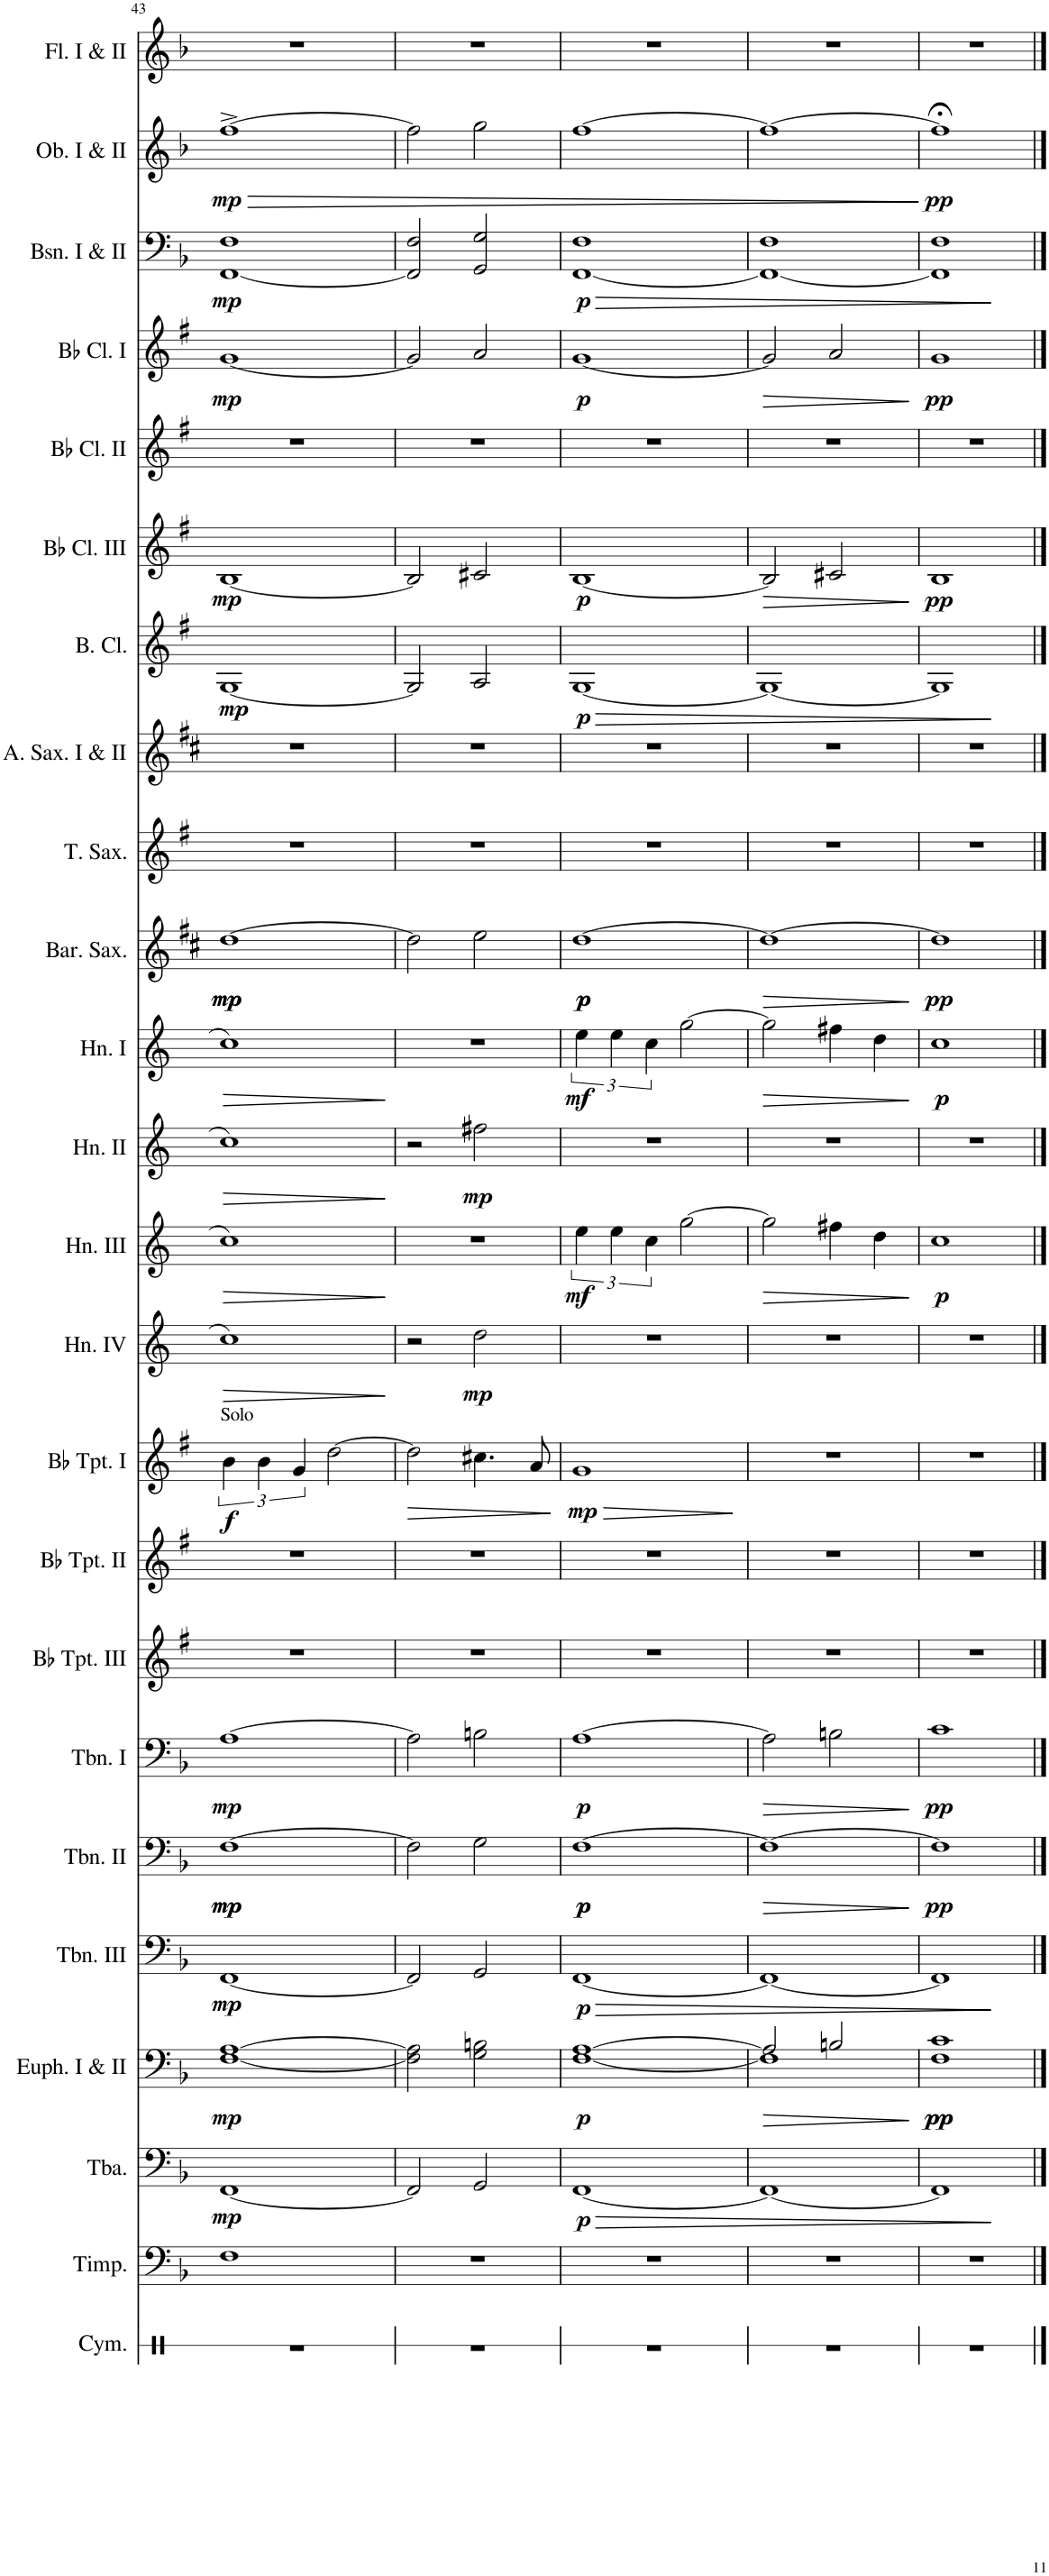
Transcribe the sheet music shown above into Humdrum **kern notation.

**kern	**kern	**kern	**dynam	**kern	**dynam	**kern	**dynam	**kern	**dynam	**kern	**dynam	**kern	**kern	**kern	**dynam	**kern	**dynam	**kern	**dynam	**kern	**dynam	**kern	**dynam	**kern	**dynam	**kern	**kern	**kern	**dynam	**kern	**dynam	**kern	**kern	**dynam	**kern	**dynam	**kern	**dynam	**kern
*part24	*part23	*part22	*part22	*part21	*part21	*part20	*part20	*part19	*part19	*part18	*part18	*part17	*part16	*part15	*part15	*part14	*part14	*part13	*part13	*part12	*part12	*part11	*part11	*part10	*part10	*part9	*part8	*part7	*part7	*part6	*part6	*part5	*part4	*part4	*part3	*part3	*part2	*part2	*part1
*staff24	*staff23	*staff22	*staff22	*staff21	*staff21	*staff20	*staff20	*staff19	*staff19	*staff18	*staff18	*staff17	*staff16	*staff15	*staff15	*staff14	*staff14	*staff13	*staff13	*staff12	*staff12	*staff11	*staff11	*staff10	*staff10	*staff9	*staff8	*staff7	*staff7	*staff6	*staff6	*staff5	*staff4	*staff4	*staff3	*staff3	*staff2	*staff2	*staff1
*I"Cymbal	*I"Timpani	*I"Tuba	*	*I"Euphonium I &amp; II	*	*I"Trombone III	*	*I"Trombone II	*	*I"Trombone I	*	*I"Bb Trumpet III	*I"Bb Trumpet II	*I"Bb Trumpet I	*	*I"Horn IV	*	*I"Horn III	*	*I"Horn II	*	*I"Horn I	*	*I"Baritone Saxophone	*	*I"Tenor Saxophone	*I"Alto Saxophone I &amp; II	*I"Bass Clarinet	*	*I"Bb Clarinet III	*	*I"Bb Clarinet II	*I"Bb Clarinet I	*	*I"Bassoon I &amp; II	*	*I"Oboe I &amp; II	*	*I"Flute I &amp; II
*I'Cym.	*I'Timp.	*I'Tba.	*	*I'Euph. I &amp; II	*	*I'Tbn. III	*	*I'Tbn. II	*	*I'Tbn. I	*	*I'Bb Tpt. III	*I'Bb Tpt. II	*I'Bb Tpt. I	*	*I'Hn. IV	*	*I'Hn. III	*	*I'Hn. II	*	*I'Hn. I	*	*I'Bar. Sax.	*	*I'T. Sax.	*I'A. Sax. I &amp; II	*I'B. Cl.	*	*I'Bb Cl. III	*	*I'Bb Cl. II	*I'Bb Cl. I	*	*I'Bsn. I &amp; II	*	*I'Ob. I &amp; II	*	*I'Fl. I &amp; II
!!LO:PB:g=z
*clefX	*clefF4	*clefF4	*	*clefF4	*	*clefF4	*	*clefF4	*	*clefF4	*	*clefG2	*clefG2	*clefG2	*	*clefG2	*	*clefG2	*	*clefG2	*	*clefG2	*	*clefG2	*	*clefG2	*clefG2	*clefG2	*	*clefG2	*	*clefG2	*clefG2	*	*clefF4	*	*clefG2	*	*clefG2
*	*	*	*	*	*	*	*	*	*	*	*	*Trd1c2	*Trd1c2	*Trd1c2	*	*Trd4c7	*	*Trd4c7	*	*Trd4c7	*	*Trd4c7	*	*Trd12c21	*	*Trd8c14	*Trd5c9	*Trd8c14	*	*Trd1c2	*	*Trd1c2	*Trd1c2	*	*	*	*	*	*
*k[]	*k[b-]	*k[b-]	*	*k[b-]	*	*k[b-]	*	*k[b-]	*	*k[b-]	*	*k[f#]	*k[f#]	*k[f#]	*	*k[]	*	*k[]	*	*k[]	*	*k[]	*	*k[f#c#]	*	*k[f#]	*k[f#c#]	*k[f#]	*	*k[f#]	*	*k[f#]	*k[f#]	*	*k[b-]	*	*k[b-]	*	*k[b-]
*M4/4	*M4/4	*M4/4	*	*M4/4	*	*M4/4	*	*M4/4	*	*M4/4	*	*M4/4	*M4/4	*M4/4	*	*M4/4	*	*M4/4	*	*M4/4	*	*M4/4	*	*M4/4	*	*M4/4	*M4/4	*M4/4	*	*M4/4	*	*M4/4	*M4/4	*	*M4/4	*	*M4/4	*	*M4/4
=43	=43	=43	=43	=43	=43	=43	=43	=43	=43	=43	=43	=43	=43	=43	=43	=43	=43	=43	=43	=43	=43	=43	=43	=43	=43	=43	=43	=43	=43	=43	=43	=43	=43	=43	=43	=43	=43	=43	=43
!	!	!	!	!	!	!	!	!	!	!	!	!	!	!LO:TX:a:t=Solo	!	!	!	!	!	!	!	!	!	!	!	!	!	!	!	!	!	!	!	!	!	!	!	!	!
!	!	!	!LO:DY:b	!	!LO:DY:b	!	!LO:DY:b	!	!LO:DY:b	!	!	!	!	!	!	!	!LO:HP:b	!	!LO:HP:b	!	!LO:HP:b	!	!LO:HP:b	!	!	!	!	!	!	!	!	!	!	!	!	!	!	!LO:HP:b	!
!	!	!	!	!	!	!	!	!	!LO:DY:n=1:b	!	!LO:DY:b	!	!	!	!LO:DY:b	!	!	!	!	!	!	!	!	!	!LO:DY:b	!	!	!	!	!	!	!	!	!	!	!	!	!	!
!	!	!	!	!	!	!	!	!	!	!	!	!	!	!	!	!	!	!	!	!	!	!	!	!	!LO:DY:n=1:b	!	!	!	!LO:DY:b	!	!LO:DY:b	!	!	!LO:DY:b	!	!LO:DY:b	!	!LO:DY:n=1:b	!
1r	1F	[1FF	mp	[1F [1A	mp	[1FF	mp	[1F	mp mp	[1A	mp	1r	1r	6b\	f	1cc	>	1cc	>	1cc	>	1cc	>	[1dd	mp mp	1r	1r	[1G	mp	[1B	mp	1r	[1g	mp	[1FF 1F	mp	[1ff^	> mp	1r
.	.	.	.	.	.	.	.	.	.	.	.	.	.	6b\	.	.	.	.	.	.	.	.	.	.	.	.	.	.	.	.	.	.	.	.	.	.	.	.	.
.	.	.	.	.	.	.	.	.	.	.	.	.	.	6g/	.	.	.	.	.	.	.	.	.	.	.	.	.	.	.	.	.	.	.	.	.	.	.	.	.
.	.	.	.	.	.	.	.	.	.	.	.	.	.	[2dd\	.	.	.	.	.	.	.	.	.	.	.	.	.	.	.	.	.	.	.	.	.	.	.	.	.
.	.	.	.	.	.	.	.	.	.	.	.	.	.	.	.	.	]	.	]	.	]	.	]	.	.	.	.	.	.	.	.	.	.	.	.	.	.	.	.
=44	=44	=44	=44	=44	=44	=44	=44	=44	=44	=44	=44	=44	=44	=44	=44	=44	=44	=44	=44	=44	=44	=44	=44	=44	=44	=44	=44	=44	=44	=44	=44	=44	=44	=44	=44	=44	=44	=44	=44
!	!	!	!	!	!	!	!	!	!	!	!	!	!	!	!LO:HP:b	!	!	!	!	!	!	!	!	!	!	!	!	!	!	!	!	!	!	!	!	!	!	!	!
1r	1r	2FF/]	.	2F\] 2A\]	.	2FF/]	.	2F\]	.	2A\]	.	1r	1r	2dd\]	>	2r	.	1r	.	2r	.	1r	.	2dd\]	.	1r	1r	2G/]	.	2B/]	.	1r	2g/]	.	2FF/] 2F/	.	2ff\]	.	1r
!	!	!	!	!	!	!	!	!	!	!	!	!	!	!	!	!	!LO:DY:b	!	!	!	!LO:DY:b	!	!	!	!	!	!	!	!	!	!	!	!	!	!	!	!	!	!
.	.	2GG/	.	2G\ 2Bn\	.	2GG/	.	2G\	.	2Bn\	.	.	.	4.cc#X\	.	2dd\	mp	.	.	2ff#X\	mp	.	.	2ee\	.	.	.	2A/	.	2c#X/	.	.	2a/	.	2GG/ 2G/	.	2gg\	.	.
.	.	.	.	.	.	.	.	.	.	.	.	.	.	8a/	.	.	.	.	.	.	.	.	.	.	.	.	.	.	.	.	.	.	.	.	.	.	.	.	.
.	.	.	.	.	.	.	.	.	.	.	.	.	.	.	]	.	.	.	.	.	.	.	.	.	.	.	.	.	.	.	.	.	.	.	.	.	.	.	.
=45	=45	=45	=45	=45	=45	=45	=45	=45	=45	=45	=45	=45	=45	=45	=45	=45	=45	=45	=45	=45	=45	=45	=45	=45	=45	=45	=45	=45	=45	=45	=45	=45	=45	=45	=45	=45	=45	=45	=45
!	!	!	!LO:HP:b	!	!	!	!LO:HP:b	!	!	!	!	!	!	!	!LO:HP:b	!	!	!	!	!	!	!	!	!	!	!	!	!	!LO:HP:b	!	!	!	!	!	!	!LO:HP:b	!	!	!
!	!	!	!LO:DY:n=1:b	!	!LO:DY:b	!	!LO:DY:n=1:b	!	!LO:DY:b	!	!	!	!	!	!	!	!	!	!	!	!	!	!	!	!	!	!	!	!	!	!	!	!	!	!	!	!	!	!
!	!	!	!	!	!	!	!	!	!LO:DY:n=1:b	!	!LO:DY:b	!	!	!	!LO:DY:n=1:b	!	!	!	!LO:DY:b	!	!	!	!LO:DY:b	!	!LO:DY:b	!	!	!	!	!	!	!	!	!	!	!	!	!	!
!	!	!	!	!	!	!	!	!	!	!	!	!	!	!	!	!	!	!	!	!	!	!	!	!	!LO:DY:n=1:b	!	!	!	!LO:DY:n=1:b	!	!LO:DY:b	!	!	!LO:DY:b	!	!LO:DY:n=1:b	!	!	!
1r	1r	[1FF	> p	[1F [1A	p	[1FF	> p	[1F	p p	[1A	p	1r	1r	1g	> mp	1r	.	6ee\	mf	1r	.	6ee\	mf	[1dd	p p	1r	1r	[1G	> p	[1B	p	1r	[1g	p	[1FF 1F	> p	[1ff	.	1r
.	.	.	.	.	.	.	.	.	.	.	.	.	.	.	.	.	.	6ee\	.	.	.	6ee\	.	.	.	.	.	.	.	.	.	.	.	.	.	.	.	.	.
.	.	.	.	.	.	.	.	.	.	.	.	.	.	.	.	.	.	6cc\	.	.	.	6cc\	.	.	.	.	.	.	.	.	.	.	.	.	.	.	.	.	.
.	.	.	.	.	.	.	.	.	.	.	.	.	.	.	.	.	.	[2gg\	.	.	.	[2gg\	.	.	.	.	.	.	.	.	.	.	.	.	.	.	.	.	.
.	.	.	.	.	.	.	.	.	.	.	.	.	.	.	]	.	.	.	.	.	.	.	.	.	.	.	.	.	.	.	.	.	.	.	.	.	.	.	.
=46	=46	=46	=46	=46	=46	=46	=46	=46	=46	=46	=46	=46	=46	=46	=46	=46	=46	=46	=46	=46	=46	=46	=46	=46	=46	=46	=46	=46	=46	=46	=46	=46	=46	=46	=46	=46	=46	=46	=46
!	!	!	!	!	!LO:HP:b	!	!	!	!LO:HP:b	!	!LO:HP:b	!	!	!	!	!	!	!	!LO:HP:b	!	!	!	!LO:HP:b	!	!LO:HP:b	!	!	!	!	!	!LO:HP:b	!	!	!LO:HP:b	!	!	!	!	!
*	*	*	*	*^	*	*	*	*	*	*	*	*	*	*	*	*	*	*	*	*	*	*	*	*	*	*	*	*	*	*	*	*	*	*	*	*	*	*	*
1r	1r	1FF_	.	2A/]	1F]	>	1FF_	.	1F_	>	2A\]	>	1r	1r	1r	.	1r	.	2gg\]	>	1r	.	2gg\]	>	1dd_	>	1r	1r	1G_	.	2B/]	>	1r	2g/]	>	1FF_ 1F	.	1ff_	.	1r
.	.	.	.	2Bn/	.	.	.	.	.	.	2Bn\	.	.	.	.	.	.	.	4ff#X\	.	.	.	4ff#X\	.	.	.	.	.	.	.	2c#X/	.	.	2a/	.	.	.	.	.	.
.	.	.	.	.	.	.	.	.	.	.	.	.	.	.	.	.	.	.	4dd\	.	.	.	4dd\	.	.	.	.	.	.	.	.	.	.	.	.	.	.	.	.	.
*	*	*	*	*v	*v	*	*	*	*	*	*	*	*	*	*	*	*	*	*	*	*	*	*	*	*	*	*	*	*	*	*	*	*	*	*	*	*	*	*	*
.	.	.	.	.	]	.	.	.	]	.	]	.	.	.	.	.	.	.	]	.	.	.	]	.	]	.	.	.	.	.	]	.	.	]	.	.	.	.	.
=47	=47	=47	=47	=47	=47	=47	=47	=47	=47	=47	=47	=47	=47	=47	=47	=47	=47	=47	=47	=47	=47	=47	=47	=47	=47	=47	=47	=47	=47	=47	=47	=47	=47	=47	=47	=47	=47	=47	=47
!	!	!	!	!	!LO:DY:b	!	!	!	!	!	!	!	!	!	!	!	!	!	!	!	!	!	!	!	!	!	!	!	!	!	!	!	!	!	!	!	!	!	!
!	!	!	!	!	!LO:DY:n=1:b	!	!	!	!LO:DY:b	!	!LO:DY:b	!	!	!	!	!	!	!	!LO:DY:b	!	!	!	!LO:DY:b	!	!LO:DY:b	!	!	!	!	!	!LO:DY:b	!	!	!LO:DY:b	!	!	!	!LO:DY:b	!
1r	1r	1FF]	.	1F 1c	pp pp	1FF]	.	1F]	pp	1c	pp	1r	1r	1r	.	1r	.	1cc	p	1r	.	1cc	p	1dd]	pp	1r	1r	1G]	.	1B	pp	1r	1g	pp	1FF] 1F	.	1ff;<]	pp	1r
.	.	.	]	.	.	.	]	.	.	.	.	.	.	.	.	.	.	.	.	.	.	.	.	.	.	.	.	.	]	.	.	.	.	.	.	]	.	]	.
==	==	==	==	==	==	==	==	==	==	==	==	==	==	==	==	==	==	==	==	==	==	==	==	==	==	==	==	==	==	==	==	==	==	==	==	==	==	==	==
*-	*-	*-	*-	*-	*-	*-	*-	*-	*-	*-	*-	*-	*-	*-	*-	*-	*-	*-	*-	*-	*-	*-	*-	*-	*-	*-	*-	*-	*-	*-	*-	*-	*-	*-	*-	*-	*-	*-	*-
